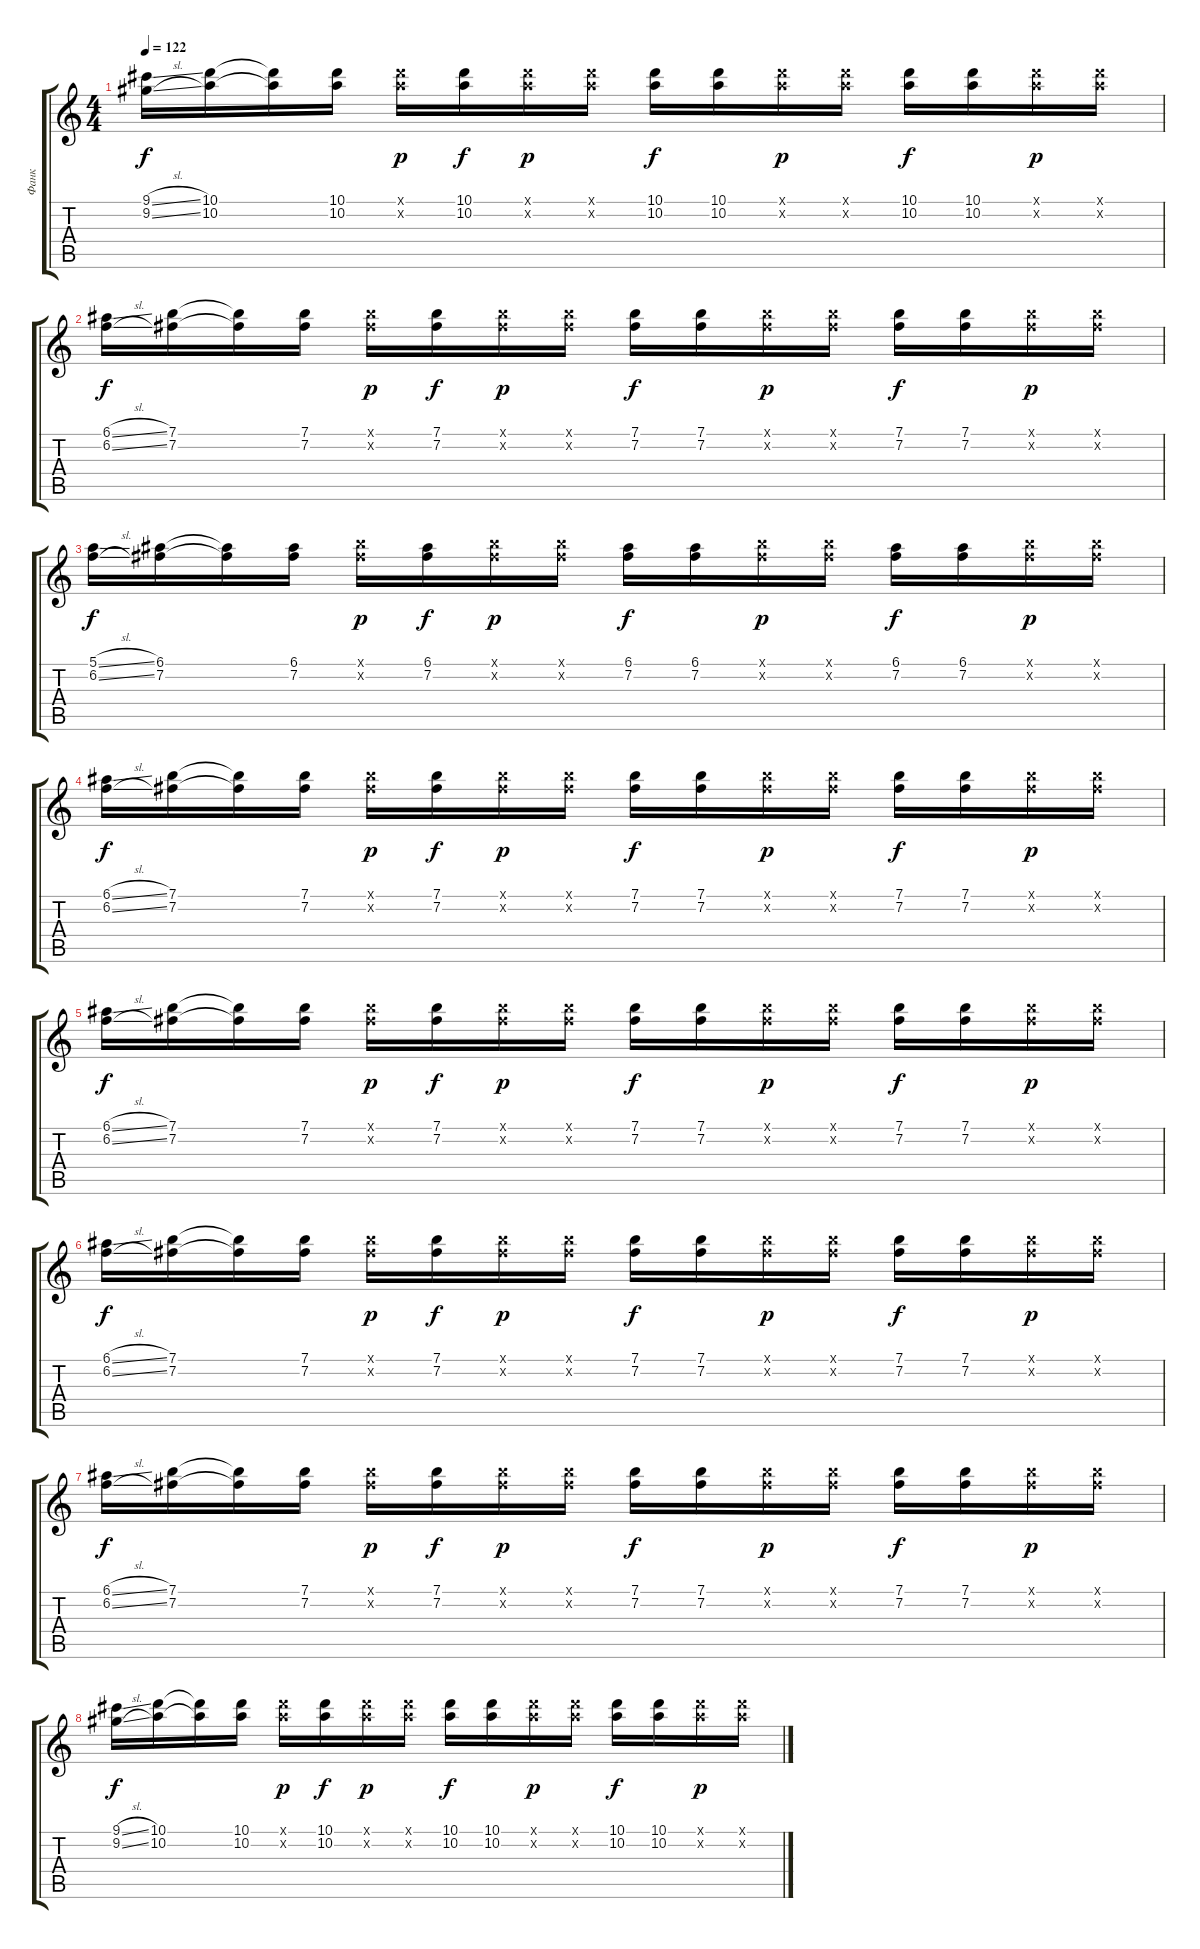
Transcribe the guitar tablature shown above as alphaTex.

\track ("Фанк" "Фанк") {instrument electricguitarclean}
\staff {score tabs}
\tuning (E4 B3 G3 D3 A2 E2) {hide}
\ts (4 4)
\tempo 122
\clef g2
\ks c
(9.1{sl} 9.2{sl}).16{dy f} (10.1 10.2).16 (10.1{t} 10.2{t}).16 (10.1 10.2).16 (10.1{x} 10.2{x}).16{dy p} (10.1 10.2).16{dy f} (10.1{x} 10.2{x}).16{dy p} (10.1{x} 10.2{x}).16 (10.1 10.2).16{dy f} (10.1 10.2).16 (10.1{x} 10.2{x}).16{dy p} (10.1{x} 10.2{x}).16 (10.1 10.2).16{dy f} (10.1 10.2).16 (10.1{x} 10.2{x}).16{dy p} (10.1{x} 10.2{x}).16 |
(6.1{sl} 6.2{sl}).16{dy f} (7.1 7.2).16 (7.1{t} 7.2{t}).16 (7.1 7.2).16 (7.1{x} 7.2{x}).16{dy p} (7.1 7.2).16{dy f} (7.1{x} 7.2{x}).16{dy p} (7.1{x} 7.2{x}).16 (7.1 7.2).16{dy f} (7.1 7.2).16 (7.1{x} 7.2{x}).16{dy p} (7.1{x} 7.2{x}).16 (7.1 7.2).16{dy f} (7.1 7.2).16 (7.1{x} 7.2{x}).16{dy p} (7.1{x} 7.2{x}).16 |
(5.1{sl} 6.2{sl}).16{dy f} (6.1 7.2).16 (6.1{t} 7.2{t}).16 (6.1 7.2).16 (7.1{x} 7.2{x}).16{dy p} (6.1 7.2).16{dy f} (7.1{x} 7.2{x}).16{dy p} (7.1{x} 7.2{x}).16 (6.1 7.2).16{dy f} (6.1 7.2).16 (7.1{x} 7.2{x}).16{dy p} (7.1{x} 7.2{x}).16 (6.1 7.2).16{dy f} (6.1 7.2).16 (7.1{x} 7.2{x}).16{dy p} (7.1{x} 7.2{x}).16 |
(6.1{sl} 6.2{sl}).16{dy f} (7.1 7.2).16 (7.1{t} 7.2{t}).16 (7.1 7.2).16 (7.1{x} 7.2{x}).16{dy p} (7.1 7.2).16{dy f} (7.1{x} 7.2{x}).16{dy p} (7.1{x} 7.2{x}).16 (7.1 7.2).16{dy f} (7.1 7.2).16 (7.1{x} 7.2{x}).16{dy p} (7.1{x} 7.2{x}).16 (7.1 7.2).16{dy f} (7.1 7.2).16 (7.1{x} 7.2{x}).16{dy p} (7.1{x} 7.2{x}).16 |
(6.1{sl} 6.2{sl}).16{dy f} (7.1 7.2).16 (7.1{t} 7.2{t}).16 (7.1 7.2).16 (7.1{x} 7.2{x}).16{dy p} (7.1 7.2).16{dy f} (7.1{x} 7.2{x}).16{dy p} (7.1{x} 7.2{x}).16 (7.1 7.2).16{dy f} (7.1 7.2).16 (7.1{x} 7.2{x}).16{dy p} (7.1{x} 7.2{x}).16 (7.1 7.2).16{dy f} (7.1 7.2).16 (7.1{x} 7.2{x}).16{dy p} (7.1{x} 7.2{x}).16 |
(6.1{sl} 6.2{sl}).16{dy f} (7.1 7.2).16 (7.1{t} 7.2{t}).16 (7.1 7.2).16 (7.1{x} 7.2{x}).16{dy p} (7.1 7.2).16{dy f} (7.1{x} 7.2{x}).16{dy p} (7.1{x} 7.2{x}).16 (7.1 7.2).16{dy f} (7.1 7.2).16 (7.1{x} 7.2{x}).16{dy p} (7.1{x} 7.2{x}).16 (7.1 7.2).16{dy f} (7.1 7.2).16 (7.1{x} 7.2{x}).16{dy p} (7.1{x} 7.2{x}).16 |
(6.1{sl} 6.2{sl}).16{dy f} (7.1 7.2).16 (7.1{t} 7.2{t}).16 (7.1 7.2).16 (7.1{x} 7.2{x}).16{dy p} (7.1 7.2).16{dy f} (7.1{x} 7.2{x}).16{dy p} (7.1{x} 7.2{x}).16 (7.1 7.2).16{dy f} (7.1 7.2).16 (7.1{x} 7.2{x}).16{dy p} (7.1{x} 7.2{x}).16 (7.1 7.2).16{dy f} (7.1 7.2).16 (7.1{x} 7.2{x}).16{dy p} (7.1{x} 7.2{x}).16 |
(9.1{sl} 9.2{sl}).16{dy f} (10.1 10.2).16 (10.1{t} 10.2{t}).16 (10.1 10.2).16 (10.1{x} 10.2{x}).16{dy p} (10.1 10.2).16{dy f} (10.1{x} 10.2{x}).16{dy p} (10.1{x} 10.2{x}).16 (10.1 10.2).16{dy f} (10.1 10.2).16 (10.1{x} 10.2{x}).16{dy p} (10.1{x} 10.2{x}).16 (10.1 10.2).16{dy f} (10.1 10.2).16 (10.1{x} 10.2{x}).16{dy p} (10.1{x} 10.2{x}).16
